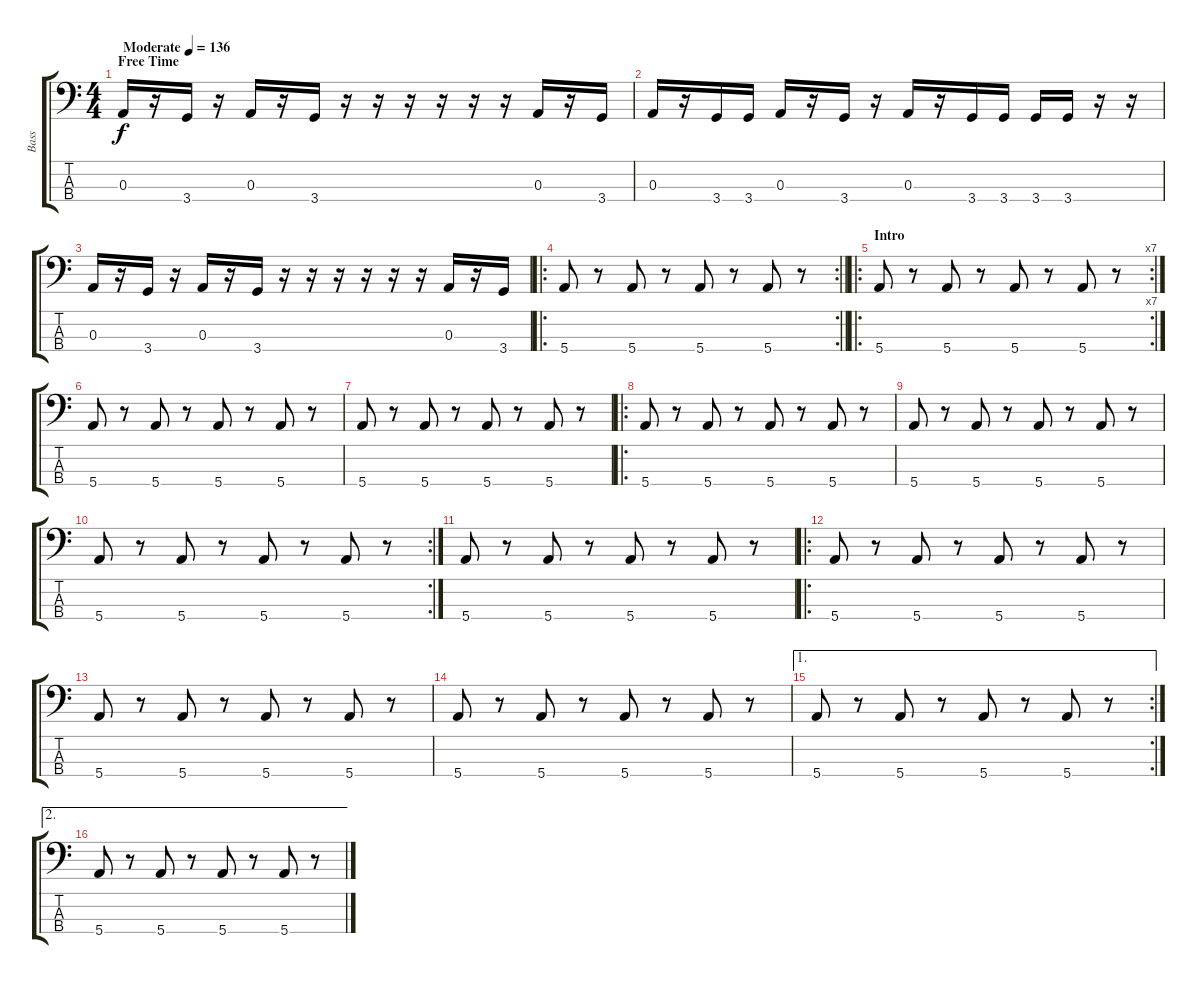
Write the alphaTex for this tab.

\track ("Bass" "Bass") {instrument electricbassfinger}
\staff {score tabs}
\tuning (G2 D2 A1 E1) {hide}
\ts (4 4)
\section ("" "Free Time")
\tempo (136 "Moderate")
\clef f4
\ks c
0.3.16{dy f instrument electricbassfinger} r.16 3.4.16 r.16 0.3.16 r.16 3.4.16 r.16 r.16 r.16 r.16 r.16 r.16 0.3.16 r.16 3.4.16 |
0.3.16 r.16 3.4.16 3.4.16 0.3.16 r.16 3.4.16 r.16 0.3.16 r.16 3.4.16 3.4.16 3.4.16 3.4.16 r.16 r.16 |
0.3.16 r.16 3.4.16 r.16 0.3.16 r.16 3.4.16 r.16 r.16 r.16 r.16 r.16 r.16 0.3.16 r.16 3.4.16 |
\ro
\rc 2
\barLineRight lightlight
5.4.8 r.8 5.4.8 r.8 5.4.8 r.8 5.4.8 r.8 |
\ro
\rc 7
\section ("" "Intro")
5.4.8 r.8 5.4.8 r.8 5.4.8 r.8 5.4.8 r.8 |
5.4.8 r.8 5.4.8 r.8 5.4.8 r.8 5.4.8 r.8 |
5.4.8 r.8 5.4.8 r.8 5.4.8 r.8 5.4.8 r.8 |
\ro
5.4.8 r.8 5.4.8 r.8 5.4.8 r.8 5.4.8 r.8 |
5.4.8 r.8 5.4.8 r.8 5.4.8 r.8 5.4.8 r.8 |
\rc 2
5.4.8 r.8 5.4.8 r.8 5.4.8 r.8 5.4.8 r.8 |
5.4.8 r.8 5.4.8 r.8 5.4.8 r.8 5.4.8 r.8 |
\ro
5.4.8 r.8 5.4.8 r.8 5.4.8 r.8 5.4.8 r.8 |
5.4.8 r.8 5.4.8 r.8 5.4.8 r.8 5.4.8 r.8 |
5.4.8 r.8 5.4.8 r.8 5.4.8 r.8 5.4.8 r.8 |
\ae 1
\rc 2
5.4.8 r.8 5.4.8 r.8 5.4.8 r.8 5.4.8 r.8 |
\ae 2
5.4.8 r.8 5.4.8 r.8 5.4.8 r.8 5.4.8 r.8
